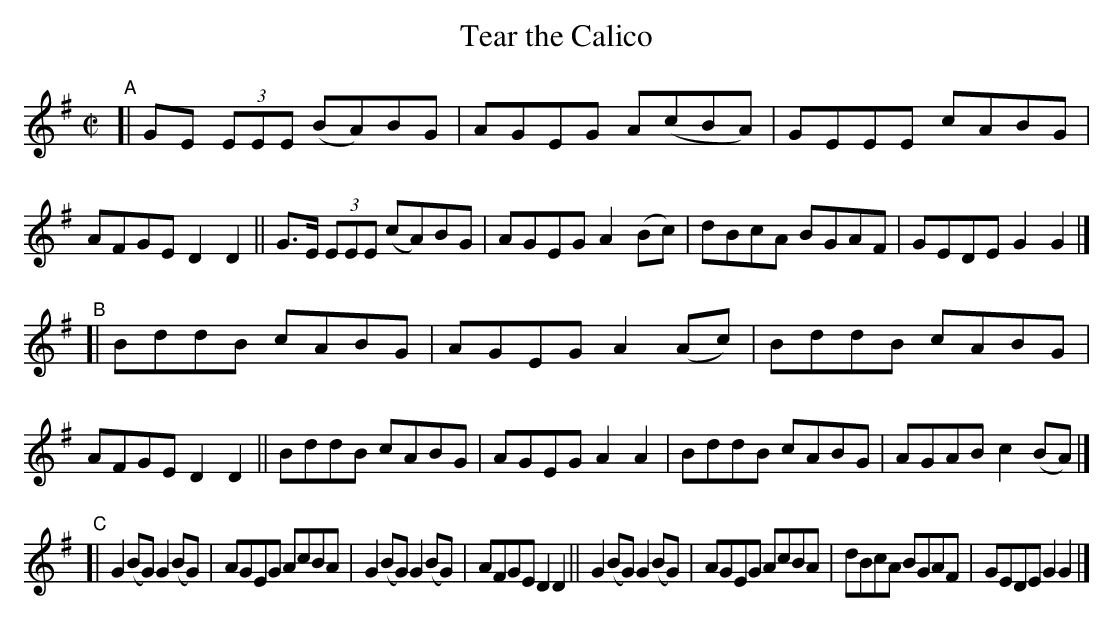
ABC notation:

X:1
T: Tear the Calico
M: C|
L: 1/8
K: G
"^A"\
[| GE (3EEE (BA)BG | AGEG A(cBA) | GEEE cABG | AFGE D2D2 \
|| G>E (3EEE (cA)BG | AGEG A2(Bc) | dBcA BGAF | GEDE G2G2 |]
"^B"\
[| BddB cABG | AGEG A2(Ac) | BddB cABG | AFGE D2D2 \
|| BddB cABG | AGEG A2A2 | BddB cABG | AGAB c2(BA) |]
"^C"\
[| G2(BG) G2(BG) | AGEG AcBA | G2(BG) G2(BG) | AFGE D2D2 \
|| G2(BG) G2(BG) | AGEG AcBA | dBcA BGAF | GEDE G2G2 |]
